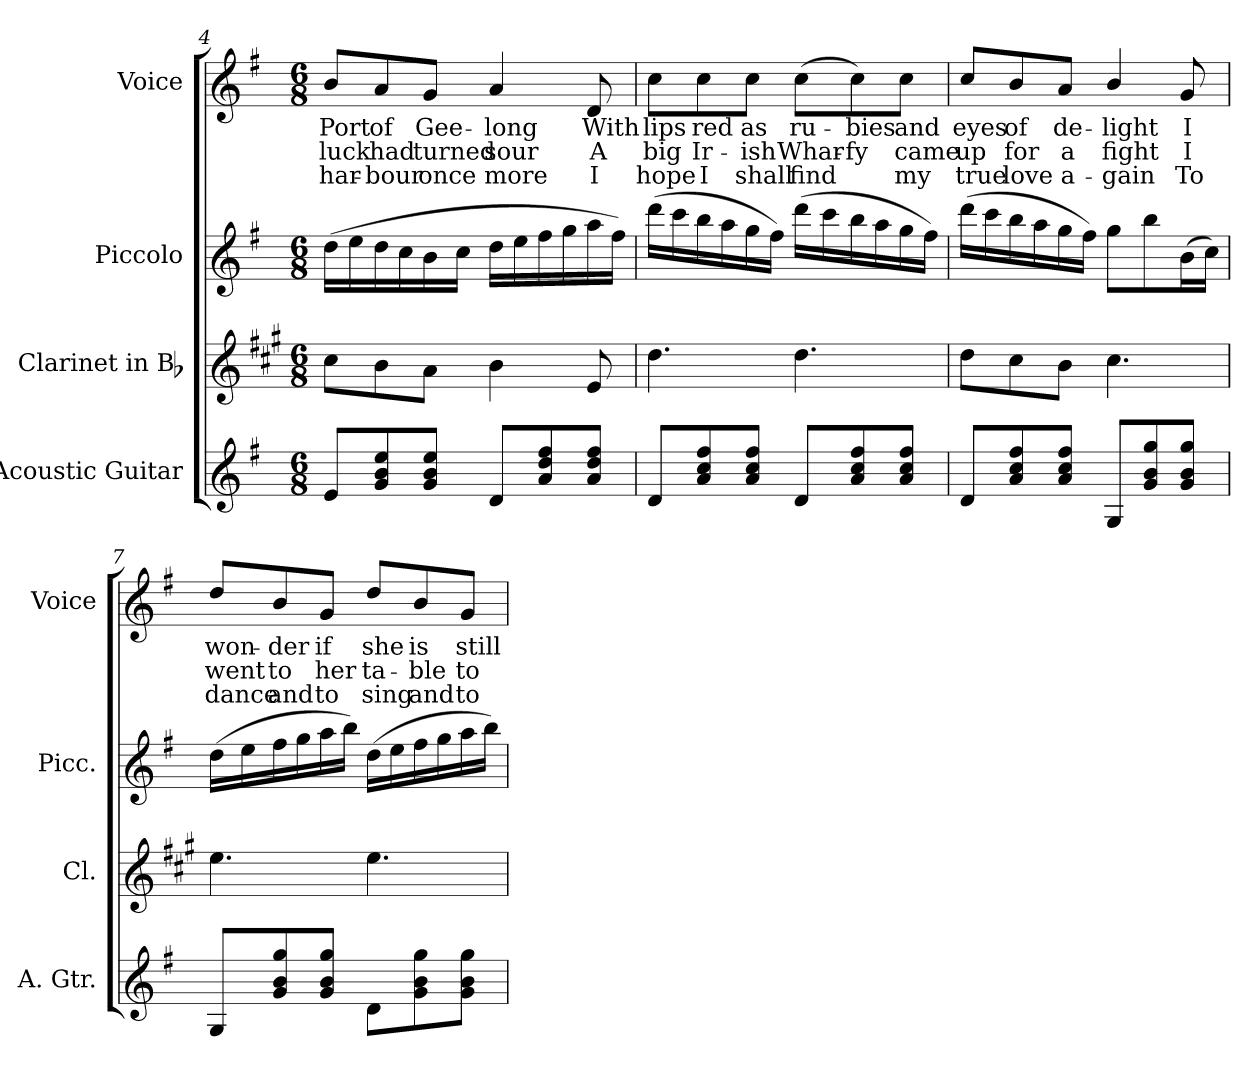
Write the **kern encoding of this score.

**kern	**kern	**kern	**kern	**text	**text	**text
*part4	*part3	*part2	*part1	*part1	*part1	*part1
*staff4	*staff3	*staff2	*staff1	*staff1	*staff1	*staff1
*I"Acoustic Guitar	*I"Clarinet in Bb	*I"Piccolo	*I"Voice	*	*	*
*I'A. Gtr.	*I'Cl.	*I'Picc.	*I'Voice	*	*	*
!!LO:LB:g=z
*clefG2	*clefG2	*clefG2	*clefG2	*	*	*
*ITrd7c12	*ITrd1c2	*ITrd-7c-12	*	*	*	*
*k[f#]	*k[f#]	*k[f#]	*k[f#]	*	*	*
*G:	*G:	*G:	*G:	*	*	*
*M6/8	*M6/8	*M6/8	*M6/8	*	*	*
=4	=4	=4	=4	=4	=4	=4
!	!	!	!	!LO:LY:b:color=#000000	!LO:LY:b:color=#000000	!LO:LY:b:color=#000000
8Ei/L	8bi\L	(16dddi\LL	8bi/L	Port	luck	har-
.	.	16eeei\	.	.	.	.
!	!	!	!	!LO:LY:b:color=#000000	!LO:LY:b:color=#000000	!LO:LY:b:color=#000000
8Gi/ 8Bi/ 8ei/	8ai\	16dddi\	8ai/	of	had	-bour
.	.	16ccci\	.	.	.	.
!	!	!	!	!LO:LY:b:color=#000000	!LO:LY:b:color=#000000	!LO:LY:b:color=#000000
8Gi/ 8Bi/ 8ei/J	8gi\J	16bbi\	8gi/J	Gee-	turned	once
.	.	16ccci\JJ	.	.	.	.
!	!	!	!	!LO:LY:b:color=#000000	!LO:LY:b:color=#000000	!LO:LY:b:color=#000000
8Di/L	4ai\	16dddi\LL	4ai/	-long	sour	more
.	.	16eeei\	.	.	.	.
8Ai/ 8di/ 8f#i/	.	16fff#i\	.	.	.	.
.	.	16gggi\	.	.	.	.
!	!	!	!	!LO:LY:b:color=#000000	!LO:LY:b:color=#000000	!LO:LY:b:color=#000000
8Ai/ 8di/ 8f#i/J	8di/	16aaai\	8di/	With	A	I
.	.	16fff#i\JJ)	.	.	.	.
=5	=5	=5	=5	=5	=5	=5
!	!	!	!	!LO:LY:b:color=#000000	!LO:LY:b:color=#000000	!LO:LY:b:color=#000000
8Di/L	4.cci\	(16ddddi\LL	8cci\L	lips	big	hope
.	.	16cccci\	.	.	.	.
!	!	!	!	!LO:LY:b:color=#000000	!LO:LY:b:color=#000000	!LO:LY:b:color=#000000
8Ai/ 8ci/ 8f#i/	.	16bbbi\	8cci\	red	Ir-	I
.	.	16aaai\	.	.	.	.
!	!	!	!	!LO:LY:b:color=#000000	!LO:LY:b:color=#000000	!LO:LY:b:color=#000000
8Ai/ 8ci/ 8f#i/J	.	16gggi\	8cci\J	as	-ish	shall
.	.	16fff#i\JJ)	.	.	.	.
!	!	!	!	!LO:LY:b:color=#000000	!LO:LY:b:color=#000000	!LO:LY:b:color=#000000
8Di/L	4.cci\	(16ddddi\LL	(8cci\L	ru-	Whar-	find
.	.	16cccci\	.	.	.	.
!	!	!	!	!LO:LY:b:color=#000000	!LO:LY:b:color=#000000	!
8Ai/ 8ci/ 8f#i/	.	16bbbi\	8cci\)	-bies	-fy	.
.	.	16aaai\	.	.	.	.
!	!	!	!	!LO:LY:b:color=#000000	!LO:LY:b:color=#000000	!LO:LY:b:color=#000000
8Ai/ 8ci/ 8f#i/J	.	16gggi\	8cci\J	and	came	my
.	.	16fff#i\JJ)	.	.	.	.
=6	=6	=6	=6	=6	=6	=6
!	!	!	!	!LO:LY:b:color=#000000	!LO:LY:b:color=#000000	!LO:LY:b:color=#000000
8Di/L	8cci\L	(16ddddi\LL	8cci/L	eyes	up	true
.	.	16cccci\	.	.	.	.
!	!	!	!	!LO:LY:b:color=#000000	!LO:LY:b:color=#000000	!LO:LY:b:color=#000000
8Ai/ 8ci/ 8f#i/	8bi\	16bbbi\	8bi/	of	for	love
.	.	16aaai\	.	.	.	.
!	!	!	!	!LO:LY:b:color=#000000	!LO:LY:b:color=#000000	!LO:LY:b:color=#000000
8Ai/ 8ci/ 8f#i/J	8ai\J	16gggi\	8ai/J	de-	a	a-
.	.	16fff#i\JJ)	.	.	.	.
!	!	!	!	!LO:LY:b:color=#000000	!LO:LY:b:color=#000000	!LO:LY:b:color=#000000
8GGi/L	4.bi\	8gggi\L	4bi/	-light	fight	-gain
8Gi/ 8Bi/ 8gi/	.	8bbbi\	.	.	.	.
!	!	!	!	!LO:LY:b:color=#000000	!LO:LY:b:color=#000000	!LO:LY:b:color=#000000
8Gi/ 8Bi/ 8gi/J	.	(16bbi\L	8gi/	I	I	To
.	.	16ccci\JJ)	.	.	.	.
!!LO:LB:g=z
=7	=7	=7	=7	=7	=7	=7
!	!	!	!	!LO:LY:b:color=#000000	!LO:LY:b:color=#000000	!LO:LY:b:color=#000000
8GGi/L	4.ddi\	(16dddi\LL	8ddi/L	won-	went	dance
.	.	16eeei\	.	.	.	.
!	!	!	!	!LO:LY:b:color=#000000	!LO:LY:b:color=#000000	!LO:LY:b:color=#000000
8Gi/ 8Bi/ 8gi/	.	16fff#i\	8bi/	-der	to	and
.	.	16gggi\	.	.	.	.
!	!	!	!	!LO:LY:b:color=#000000	!LO:LY:b:color=#000000	!LO:LY:b:color=#000000
8Gi/ 8Bi/ 8gi/J	.	16aaai\	8gi/J	if	her	to
.	.	16bbbi\JJ)	.	.	.	.
!	!	!	!	!LO:LY:b:color=#000000	!LO:LY:b:color=#000000	!LO:LY:b:color=#000000
8Di\L	4.ddi\	(16dddi\LL	8ddi/L	she	ta-	sing
.	.	16eeei\	.	.	.	.
!	!	!	!	!LO:LY:b:color=#000000	!LO:LY:b:color=#000000	!LO:LY:b:color=#000000
8Gi\ 8Bi\ 8gi\	.	16fff#i\	8bi/	is	-ble	and
.	.	16gggi\	.	.	.	.
!	!	!	!	!LO:LY:b:color=#000000	!LO:LY:b:color=#000000	!LO:LY:b:color=#000000
8Gi\ 8Bi\ 8gi\J	.	16aaai\	8gi/J	still	to	to
.	.	16bbbi\JJ)	.	.	.	.
=	=	=	=	=	=	=
*-	*-	*-	*-	*-	*-	*-
